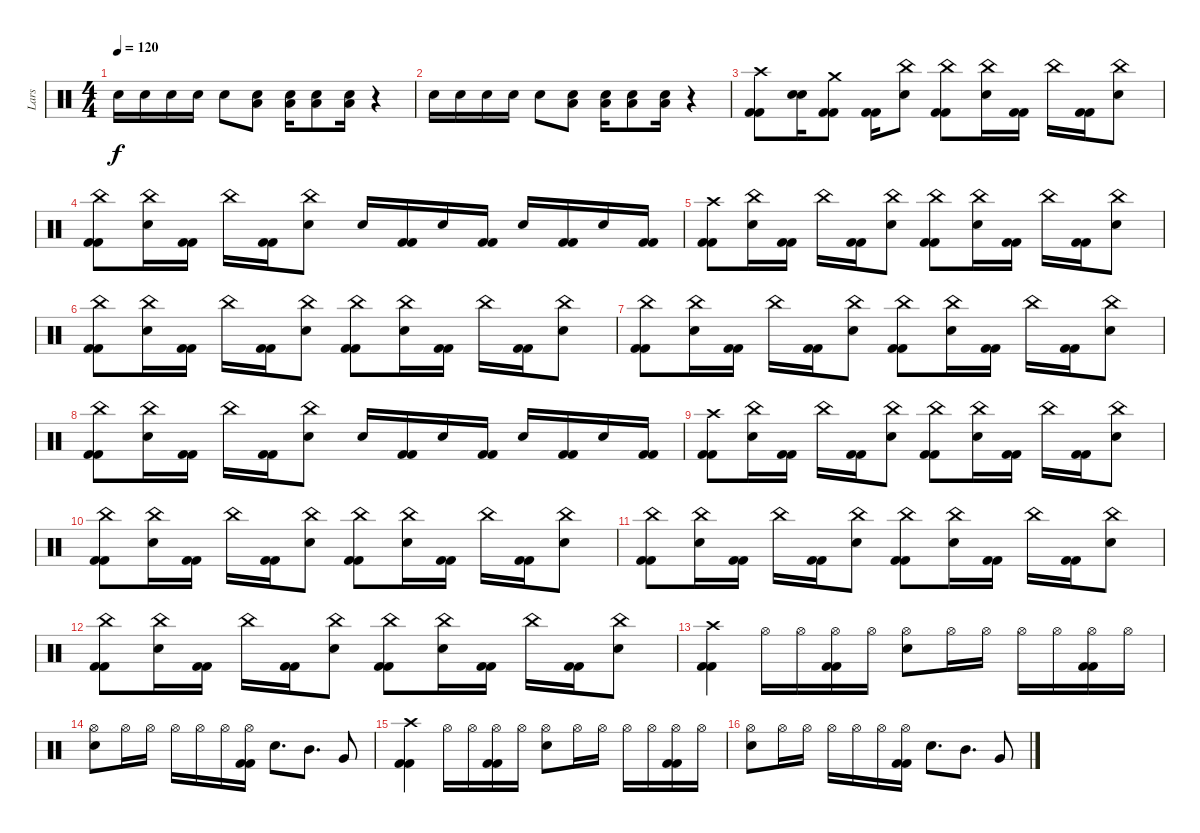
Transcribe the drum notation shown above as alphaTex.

\track ("Lars" "Lars") {instrument percussion}
\staff {score}
\articulation defaults
\ts (4 4)
\tempo 120
\clef neutral
\ks c "Snare (hit) 2".16{dy f} "Snare (hit) 2".16 "Snare (hit) 2".16 "Snare (hit) 2".16 "Snare (hit) 2".8
("Snare (hit) 2" "Low Floor Tom (hit)").8 ("Snare (hit) 2" "Low Floor Tom (hit)").16 ("Snare (hit) 2" "Low Floor Tom (hit)").8 ("Snare (hit) 2" "Low Floor Tom (hit)").16 r.4 |
"Snare (hit) 2".16 "Snare (hit) 2".16 "Snare (hit) 2".16 "Snare (hit) 2".16 "Snare (hit) 2".8 ("Snare (hit) 2" "Low Floor Tom (hit)").8 ("Snare (hit) 2" "Low Floor Tom (hit)").16 ("Snare (hit) 2" "Low Floor Tom (hit)").8 ("Snare (hit) 2" "Low Floor Tom (hit)").16 r.4 |
("Crash high (hit)" "Kick (hit) 2" "Kick (hit) 2").8 ("Snare (hit) 2" "Snare (hit) 2").16 ("Crash medium (hit)" "Kick (hit) 2" "Kick (hit) 2").8 ("Kick (hit) 2" "Kick (hit) 2").16 ("China (hit)" "Snare (hit) 2").8 ("China (hit)" "Kick (hit) 2" "Kick (hit) 2").8 ("China (hit)" "Snare (hit) 2").16 ("Kick (hit) 2" "Kick (hit) 2").16 "China (hit)".16 ("Kick (hit) 2" "Kick (hit) 2").16 ("China (hit)" "Snare (hit) 2").8 |
("China (hit)" "Kick (hit) 2" "Kick (hit) 2").8 ("China (hit)" "Snare (hit) 2").16 ("Kick (hit) 2" "Kick (hit) 2").16 "China (hit)".16 ("Kick (hit) 2" "Kick (hit) 2").16 ("China (hit)" "Snare (hit) 2").8 "Snare (hit) 2".16 ("Kick (hit) 2" "Kick (hit) 2").16 "Snare (hit) 2".16 ("Kick (hit) 2" "Kick (hit) 2").16 "Snare (hit) 2".16 ("Kick (hit) 2" "Kick (hit) 2").16 "Snare (hit) 2".16 ("Kick (hit) 2" "Kick (hit) 2").16 |
("Crash high (hit)" "Kick (hit) 2" "Kick (hit) 2").8 ("China (hit)" "Snare (hit) 2").16 ("Kick (hit) 2" "Kick (hit) 2").16 "China (hit)".16 ("Kick (hit) 2" "Kick (hit) 2").16 ("China (hit)" "Snare (hit) 2").8 ("China (hit)" "Kick (hit) 2" "Kick (hit) 2").8 ("China (hit)" "Snare (hit) 2").16 ("Kick (hit) 2" "Kick (hit) 2").16 "China (hit)".16 ("Kick (hit) 2" "Kick (hit) 2").16 ("China (hit)" "Snare (hit) 2").8 |
("China (hit)" "Kick (hit) 2" "Kick (hit) 2").8 ("China (hit)" "Snare (hit) 2").16 ("Kick (hit) 2" "Kick (hit) 2").16 "China (hit)".16 ("Kick (hit) 2" "Kick (hit) 2").16 ("China (hit)" "Snare (hit) 2").8 ("China (hit)" "Kick (hit) 2" "Kick (hit) 2").8 ("China (hit)" "Snare (hit) 2").16 ("Kick (hit) 2" "Kick (hit) 2").16 "China (hit)".16 ("Kick (hit) 2" "Kick (hit) 2").16 ("China (hit)" "Snare (hit) 2").8 |
("China (hit)" "Kick (hit) 2" "Kick (hit) 2").8 ("China (hit)" "Snare (hit) 2").16 ("Kick (hit) 2" "Kick (hit) 2").16 "China (hit)".16 ("Kick (hit) 2" "Kick (hit) 2").16 ("China (hit)" "Snare (hit) 2").8 ("China (hit)" "Kick (hit) 2" "Kick (hit) 2").8 ("China (hit)" "Snare (hit) 2").16 ("Kick (hit) 2" "Kick (hit) 2").16 "China (hit)".16 ("Kick (hit) 2" "Kick (hit) 2").16 ("China (hit)" "Snare (hit) 2").8 |
("China (hit)" "Kick (hit) 2" "Kick (hit) 2").8 ("China (hit)" "Snare (hit) 2").16 ("Kick (hit) 2" "Kick (hit) 2").16 "China (hit)".16 ("Kick (hit) 2" "Kick (hit) 2").16 ("China (hit)" "Snare (hit) 2").8 "Snare (hit) 2".16 ("Kick (hit) 2" "Kick (hit) 2").16 "Snare (hit) 2".16 ("Kick (hit) 2" "Kick (hit) 2").16 "Snare (hit) 2".16 ("Kick (hit) 2" "Kick (hit) 2").16 "Snare (hit) 2".16 ("Kick (hit) 2" "Kick (hit) 2").16 |
("Crash high (hit)" "Kick (hit) 2" "Kick (hit) 2").8 ("China (hit)" "Snare (hit) 2").16 ("Kick (hit) 2" "Kick (hit) 2").16 "China (hit)".16 ("Kick (hit) 2" "Kick (hit) 2").16 ("China (hit)" "Snare (hit) 2").8 ("China (hit)" "Kick (hit) 2" "Kick (hit) 2").8 ("China (hit)" "Snare (hit) 2").16 ("Kick (hit) 2" "Kick (hit) 2").16 "China (hit)".16 ("Kick (hit) 2" "Kick (hit) 2").16 ("China (hit)" "Snare (hit) 2").8 |
("China (hit)" "Kick (hit) 2" "Kick (hit) 2").8 ("China (hit)" "Snare (hit) 2").16 ("Kick (hit) 2" "Kick (hit) 2").16 "China (hit)".16 ("Kick (hit) 2" "Kick (hit) 2").16 ("China (hit)" "Snare (hit) 2").8 ("China (hit)" "Kick (hit) 2" "Kick (hit) 2").8 ("China (hit)" "Snare (hit) 2").16 ("Kick (hit) 2" "Kick (hit) 2").16 "China (hit)".16 ("Kick (hit) 2" "Kick (hit) 2").16 ("China (hit)" "Snare (hit) 2").8 |
("China (hit)" "Kick (hit) 2" "Kick (hit) 2").8 ("China (hit)" "Snare (hit) 2").16 ("Kick (hit) 2" "Kick (hit) 2").16 "China (hit)".16 ("Kick (hit) 2" "Kick (hit) 2").16 ("China (hit)" "Snare (hit) 2").8 ("China (hit)" "Kick (hit) 2" "Kick (hit) 2").8 ("China (hit)" "Snare (hit) 2").16 ("Kick (hit) 2" "Kick (hit) 2").16 "China (hit)".16 ("Kick (hit) 2" "Kick (hit) 2").16 ("China (hit)" "Snare (hit) 2").8 |
("China (hit)" "Kick (hit) 2" "Kick (hit) 2").8 ("China (hit)" "Snare (hit) 2").16 ("Kick (hit) 2" "Kick (hit) 2").16 "China (hit)".16 ("Kick (hit) 2" "Kick (hit) 2").16 ("China (hit)" "Snare (hit) 2").8 ("China (hit)" "Kick (hit) 2" "Kick (hit) 2").8 ("China (hit)" "Snare (hit) 2").16 ("Kick (hit) 2" "Kick (hit) 2").16 "China (hit)".16 ("Kick (hit) 2" "Kick (hit) 2").16 ("China (hit)" "Snare (hit) 2").8 |
("Crash high (hit)" "Kick (hit) 2" "Kick (hit) 2").4 "Hi-Hat (open)".16 "Hi-Hat (open)".16 ("Hi-Hat (open)" "Kick (hit) 2" "Kick (hit) 2").16 "Hi-Hat (open)".16 ("Hi-Hat (open)" "Snare (hit) 2").8 "Hi-Hat (open)".16 "Hi-Hat (open)".16 "Hi-Hat (open)".16 "Hi-Hat (open)".16 ("Hi-Hat (open)" "Kick (hit) 2" "Kick (hit) 2").16 "Hi-Hat (open)".16 |
("Hi-Hat (open)" "Snare (hit) 2").8 "Hi-Hat (open)".16 "Hi-Hat (open)".16 "Hi-Hat (open)".16 "Hi-Hat (open)".16 "Hi-Hat (open)".16 ("Hi-Hat (open)" "Kick (hit) 2" "Kick (hit) 2").16 "Snare (hit) 2".8{d} "Mid Tom (hit)".8{d} "Very Low Tom (hit)".8 |
("Crash high (hit)" "Kick (hit) 2" "Kick (hit) 2").4 "Hi-Hat (open)".16 "Hi-Hat (open)".16 ("Hi-Hat (open)" "Kick (hit) 2" "Kick (hit) 2").16 "Hi-Hat (open)".16 ("Hi-Hat (open)" "Snare (hit) 2").8 "Hi-Hat (open)".16 "Hi-Hat (open)".16 "Hi-Hat (open)".16 "Hi-Hat (open)".16 ("Hi-Hat (open)" "Kick (hit) 2" "Kick (hit) 2").16 "Hi-Hat (open)".16 |
("Hi-Hat (open)" "Snare (hit) 2").8 "Hi-Hat (open)".16 "Hi-Hat (open)".16 "Hi-Hat (open)".16 "Hi-Hat (open)".16 "Hi-Hat (open)".16 ("Hi-Hat (open)" "Kick (hit) 2" "Kick (hit) 2").16 "Snare (hit) 2".8{d} "Mid Tom (hit)".8{d} "Very Low Tom (hit)".8
